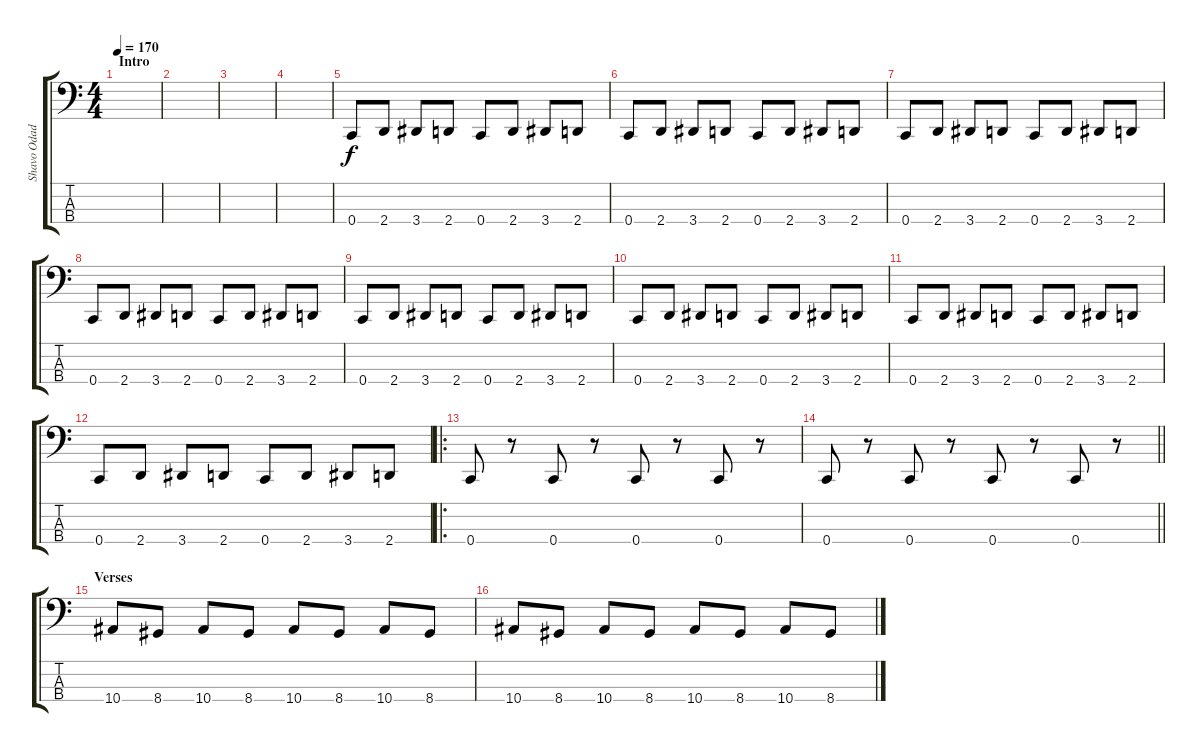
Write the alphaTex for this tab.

\track ("Shavo Odadjian" "Shavo Odad") {instrument electricbassfinger}
\staff {score tabs}
\tuning (F2 C2 G1 C1) {hide}
\ts (4 4)
\section ("" "Intro")
\tempo 170
\clef f4
\ks c
|
|
|
|
0.4.8 2.4.8 3.4.8 2.4.8 0.4.8 2.4.8 3.4.8 2.4.8 |
0.4.8 2.4.8 3.4.8 2.4.8 0.4.8 2.4.8 3.4.8 2.4.8 |
0.4.8 2.4.8 3.4.8 2.4.8 0.4.8 2.4.8 3.4.8 2.4.8 |
0.4.8 2.4.8 3.4.8 2.4.8 0.4.8 2.4.8 3.4.8 2.4.8 |
0.4.8 2.4.8 3.4.8 2.4.8 0.4.8 2.4.8 3.4.8 2.4.8 |
0.4.8 2.4.8 3.4.8 2.4.8 0.4.8 2.4.8 3.4.8 2.4.8 |
0.4.8 2.4.8 3.4.8 2.4.8 0.4.8 2.4.8 3.4.8 2.4.8 |
0.4.8 2.4.8 3.4.8 2.4.8 0.4.8 2.4.8 3.4.8 2.4.8 |
\ro
0.4.8 r.8 0.4.8 r.8 0.4.8 r.8 0.4.8 r.8 |
\barLineRight lightlight
0.4.8 r.8 0.4.8 r.8 0.4.8 r.8 0.4.8 r.8 |
\section ("" "Verses")
10.4.8 8.4.8 10.4.8 8.4.8 10.4.8 8.4.8 10.4.8 8.4.8 |
10.4.8 8.4.8 10.4.8 8.4.8 10.4.8 8.4.8 10.4.8 8.4.8
